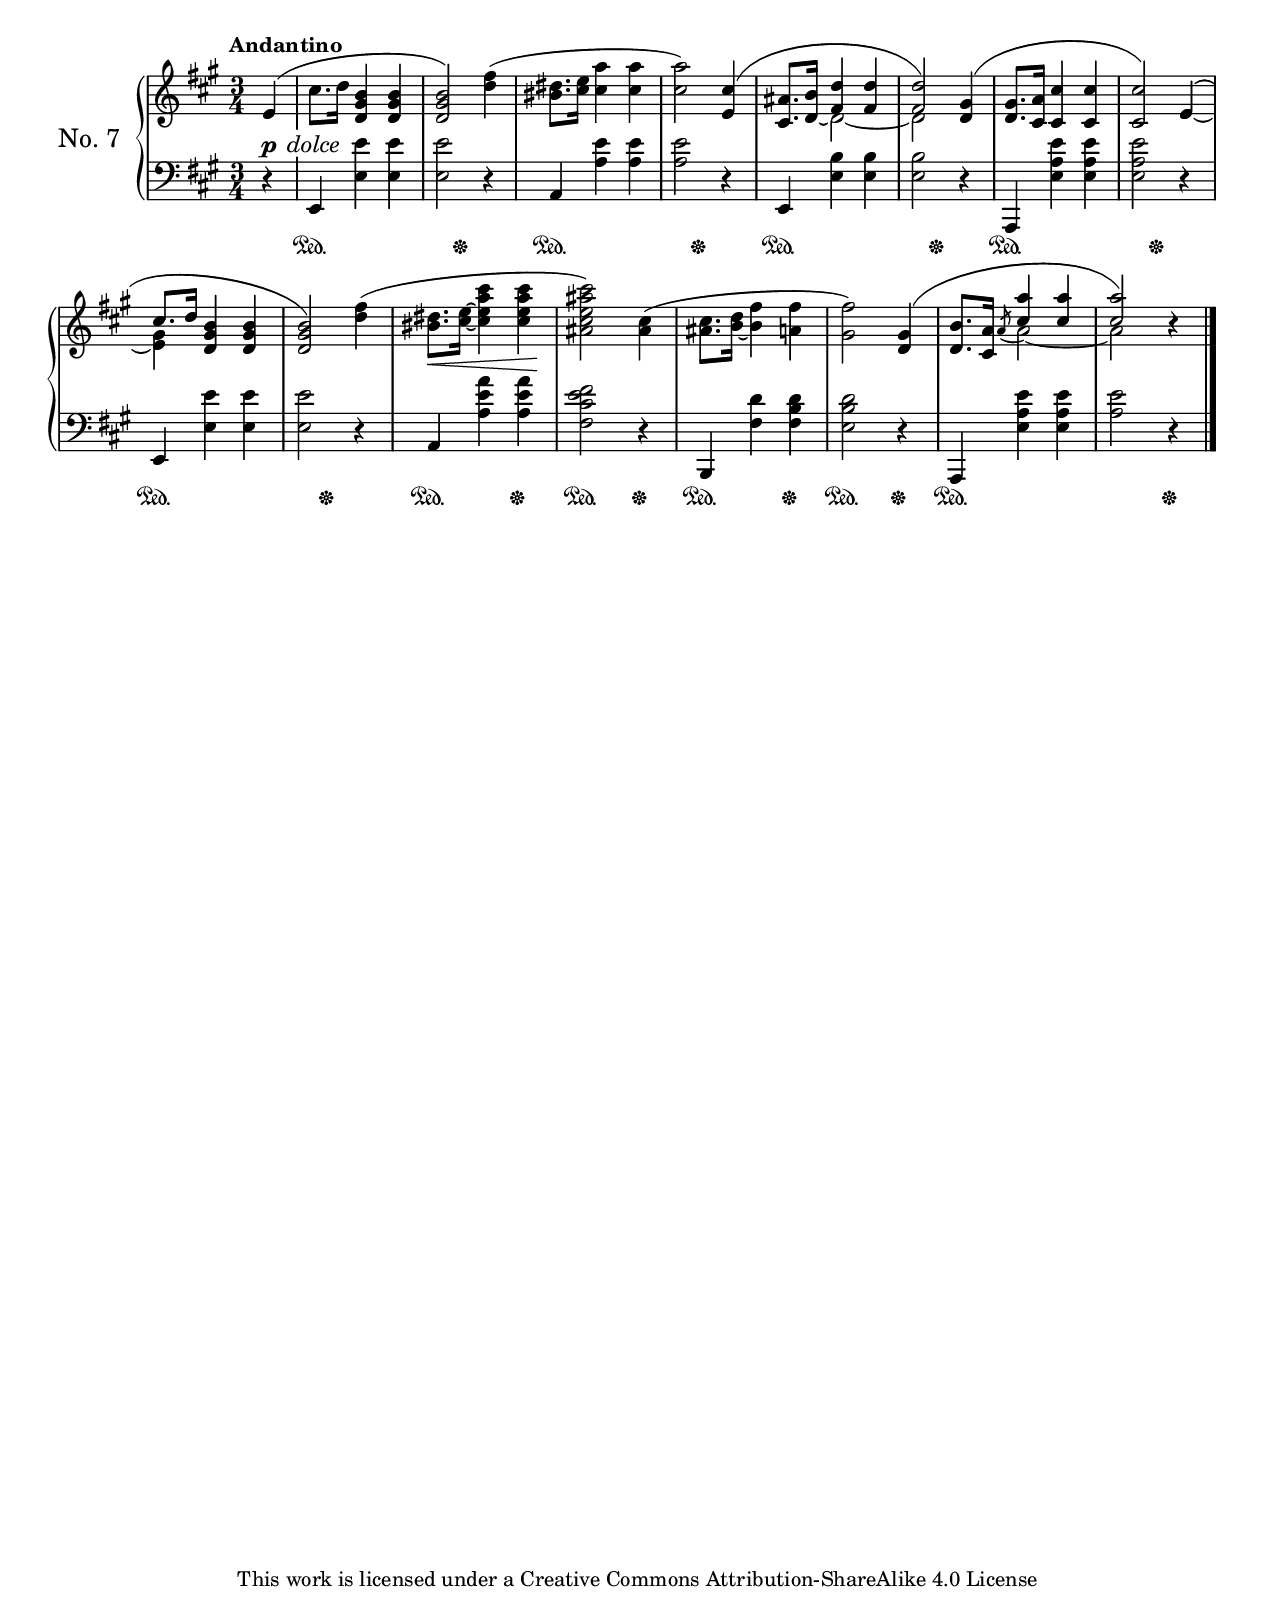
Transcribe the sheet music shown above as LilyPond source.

\version "2.22.2"

\include "includes/header-paper.ily"
%...+....1....+....2....+....3....+....4....+....5....+....6....+....7....+....

\version "2.22.2"
\language "english"

\include "global-variables.ily"

%%% Positions and shapes %%%

slurShapeA = \shape #'((0 . 2) (0 . 0) (0 . 0) (0 . 2)) \etc
slurShapeB = \shape #'(
                        ((0 . 2) (0 . 2) (0 . 2) (0 . 2))
                        ((0 . 0) (0 . 0) (0 . 0) (0 . 0)) 
                      ) \etc
slurShapeC = \shape #'((0 . 2) (0 . 0) (0 . 0) (0 . 0)) \etc

%%% Music %%%

global = {
  \time 3/4
  \key a \major
  \accidentalStyle piano
}

rightHandUpper = \relative {
  \partial 4 e'4(
  cs'8. d16 <d, gs b>4 q |
  q2) <d' fs>4( |
  <bs ds>8. <cs e>16 <cs a'>4 q |
  q2) \voiceOne <e, cs'>4( |
  <cs as'>8. <d b'>16 <fs d'>4 q |
  q2) \oneVoice <d gs>4-\slurShapeA ^( |
  q8. <cs a'>16 <cs cs'>4 q |
  q2) \voiceOne e4-\slurShapeB ( |
  
  \barNumberCheck 9
  cs'8. d16 <d, gs b>4 q |
  q2) \oneVoice <d' fs>4(
  <bs ds>8. <cs e>16~ <cs e a cs>4 q |
  <as cs e as cs>2) <as cs>4( |
  <as cs>8. <b_~ d>16 <b fs'>4 <a fs'> |
  <gs fs'>2) <d gs>4-\slurShapeC ^( |
  <d b'>8. <cs a'>16 \voiceOne <cs' a'>4 q |
  q2) b4\rest |
  \bar "|."
}

rightHandLower = \relative {
  \partial 4 s4
  s2. * 4 |
  s8. \voiceOne \hideNotes d'16_~ \unHideNotes \voiceTwo d2~ |
  d2 s4 |
  s2. |
  s2 \voiceOne e4_~ |
  
  \barNumberCheck 9
  \voiceTwo <e gs>4 s2 |
  s2. * 5 |
  s4 \voiceOne \slurDown \acciaccatura { a8 } \voiceTwo a2~ |
  a2 s4 |
}

rightHand = <<
  \clef treble
  \global
  \set Score.tempoHideNote = ##t 
  \tempo "Andantino" 4 = 100
  \new Voice \rightHandUpper
  \new Voice \rightHandLower
>>

leftHand = \relative {
  \clef bass
  \global
  \partial 4 r4
  e,4 <e' e'> q |
  q2 r4 |
  a,4 <a' e'>4 q |
  q2 r4 |
  e,4 <e' b'> q |
  q2 r4 |
  a,, <e'' a e'>4 q |
  q2 r4
  
  \barNumberCheck 9
  e,4 <e' e'>4 q |
  q2 r4 |
  a,4 <a' e' a> q |
  <fs cs' e fs>2 r4 |
  b,,4 <fs'' d'> <fs b d> |
  <e b' d>2 r4 |
  a,,4 <e'' a e'> q |
  <a e'>2 r4 |
}

dynamics = {
  \override TextScript.Y-offset = -0.5
  \partial 4 \tag layout { s4^\pDolce }
             \tag midi   { s4\p }
  s2. * 8 |
  
  \barNumberCheck 9
  s2. * 2 |
  s2\< s8 s\! |
}

pedal = {
  \partial 4 s4
  s2.\sustainOn |
  s4 s\sustainOff s |
  s2.\sustainOn |
  s4 s\sustainOff s |
  s2.\sustainOn |
  s4 s\sustainOff s |
  s2.\sustainOn |
  s4 s\sustainOff s |
  
  \barNumberCheck 9
  s2.\sustainOn |
  s4 s\sustainOff s |
  s2\sustainOn s4\sustainOff |
  s2\sustainOn s4\sustainOff |
  s2\sustainOn s4\sustainOff |
  s2\sustainOn s4\sustainOff |
  s2.\sustainOn |
  s2 s4\sustainOff |
}

preludeSevenMusic = \score { 
  \keepWithTag #'layout
  \new PianoStaff \with { 
    instrumentName = \markup \huge "No. 7"
  } <<
    \new Staff = "upper" \rightHand
    \new Dynamics \dynamics
    \new Staff = "lower" \leftHand
    \new Dynamics = "pedal" \pedal
  >>
  \layout {}
}

preludeSevenMidi = \book {
  \bookOutputName "prelude-op28-no7"
  \score { 
    \keepWithTag #'midi
    <<
      \new Staff = "upper" << \rightHand \dynamics \pedal >>
      \new Staff = "lower" << \leftHand \dynamics \pedal >>
    >>
    \midi {}
  }
}


\paper {
  ragged-last-bottom = ##t
  page-breaking = #ly:minimal-breaking
}

\preludeSevenMusic
\preludeSevenMidi
